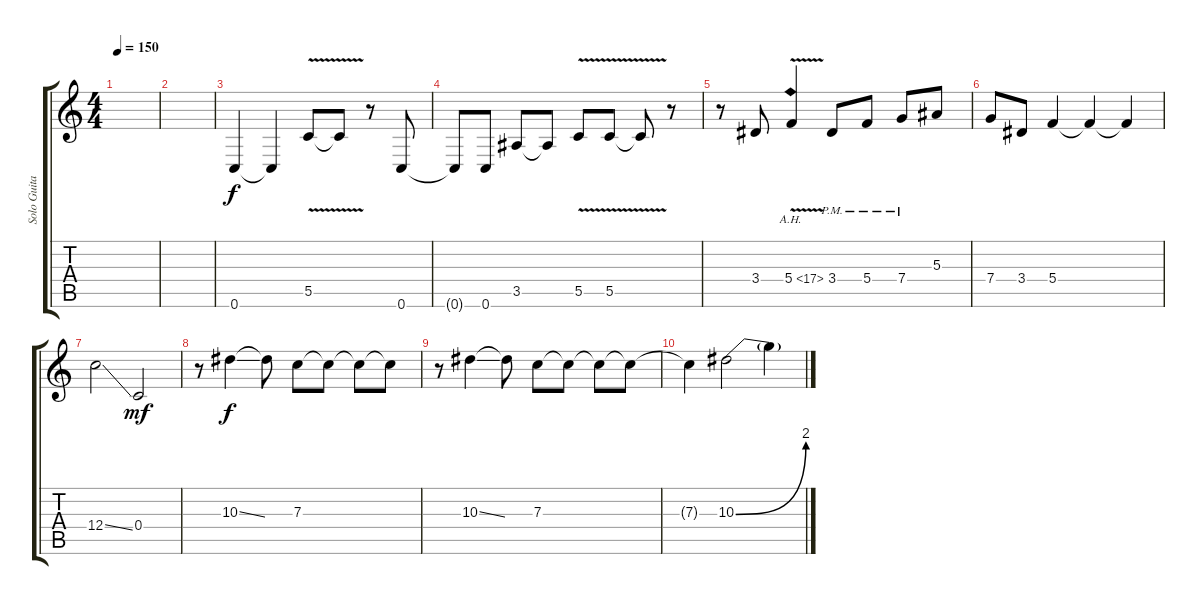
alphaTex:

\track ("Solo Guitar" "Solo Guita") {instrument overdrivenguitar}
\staff {score tabs}
\tuning (D4 A3 F3 C3 G2 C2) {hide}
\ts (4 4)
\tempo 150
\clef g2
\ks c
|
|
0.6.4 0.6{t}.4 5.5{v}.8 5.5{t}.8 r.8 0.6.8 |
0.6{t}.8 0.6.8 3.5.8 3.5{t}.8 5.5{v}.8 5.5{v}.8 5.5{t}.8 r.8 |
r.8 3.4.8 5.4{ah 12 v}.4 3.4{pm}.8 5.4{pm}.8 7.4{pm}.8 5.3.8 |
7.4.8 3.4.8 5.4.4 5.4{t}.4 5.4{t}.4 |
12.4{ss}.2 0.4.2{dy mf} |
r.8 10.3{ss}.4{dy f} 10.3{t}.8 7.3.8 7.3{t}.8 7.3{t}.8 7.3{t}.8 |
r.8 10.3{ss}.4 10.3{t}.8 7.3.8 7.3{t}.8 7.3{t}.8 7.3{t}.8 |
7.3{t}.4 10.3{be (bend 0 0 60 8)}.2 10.3{t}.4
